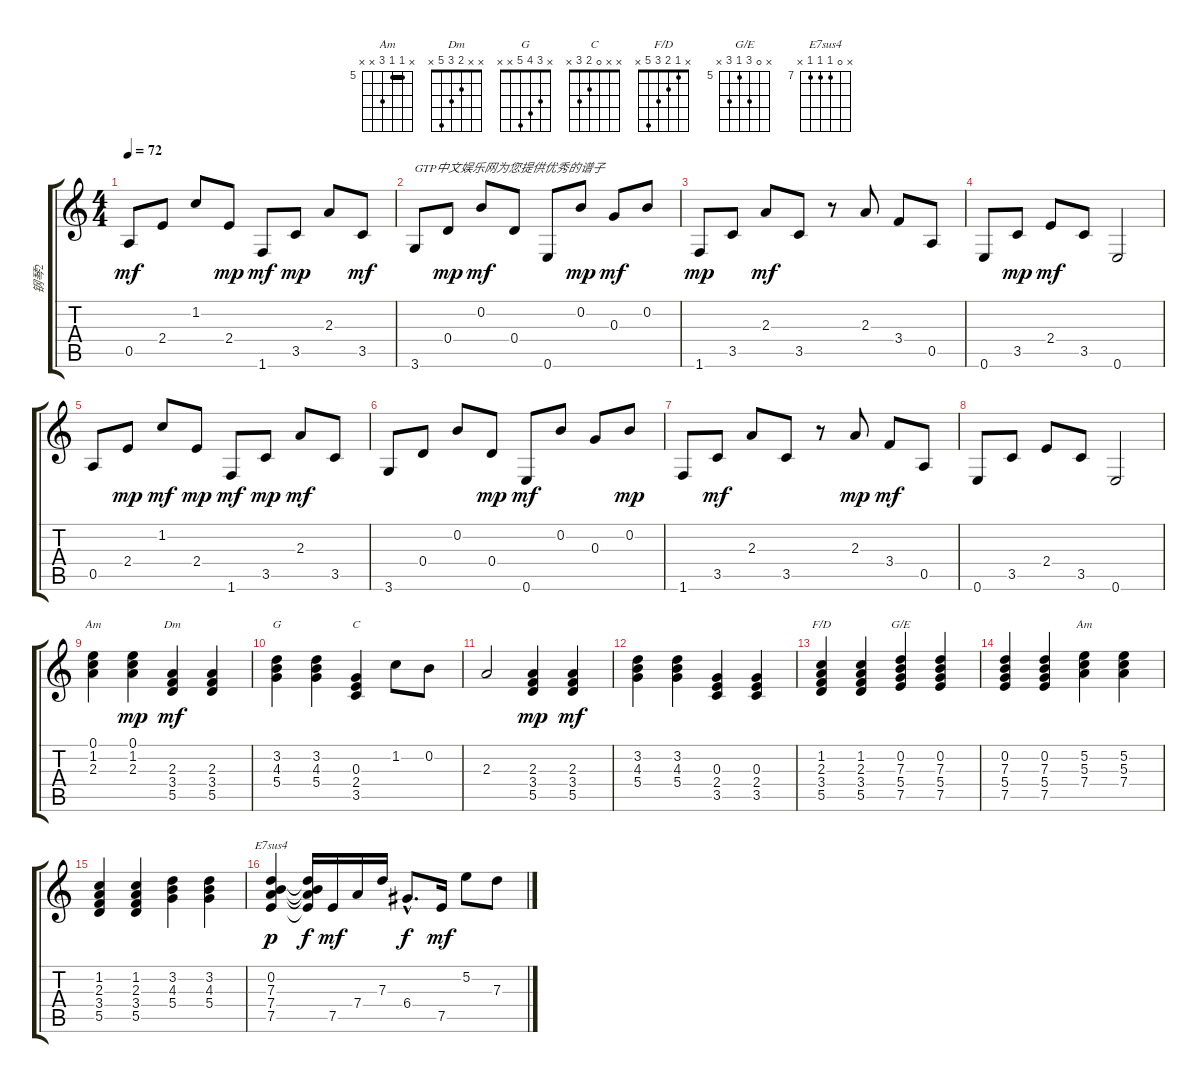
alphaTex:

\track ("钢琴2" "钢琴2") {instrument distortionguitar}
\staff {score tabs}
\tuning (E4 B3 G3 D3 A2 E2) {hide}
\chord ("Am" 0 1 2 x x x)
\chord ("Dm" x x 2 3 5 x)
\chord ("G" x 3 4 5 x x)
\chord ("C" x x 0 2 3 x)
\chord ("F/D" x 1 2 3 5 x)
\chord ("G/E" x 0 7 5 7 x) {firstfret 5}
\chord ("Am" x 5 5 7 x x) {firstfret 5 barre 5}
\chord ("E7sus4" x 0 7 7 7 x) {firstfret 7}
\ts (4 4)
\tempo 72
\clef g2
\ks c
0.5.8{dy mf instrument distortionguitar} 2.4.8 1.2.8 2.4.8{dy mp} 1.6.8{dy mf} 3.5.8{dy mp} 2.3.8 3.5.8{dy mf} |
3.6.8{txt "GTP中文娱乐网为您提供优秀的谱子"} 0.4.8{dy mp} 0.2.8{dy mf} 0.4.8 0.6.8 0.2.8{dy mp} 0.3.8{dy mf} 0.2.8 |
1.6.8{dy mp} 3.5.8 2.3.8{dy mf} 3.5.8 r.8 2.3.8 3.4.8 0.5.8 |
0.6.8 3.5.8{dy mp} 2.4.8{dy mf} 3.5.8 0.6.2 |
0.5.8 2.4.8{dy mp} 1.2.8{dy mf} 2.4.8{dy mp} 1.6.8{dy mf} 3.5.8{dy mp} 2.3.8{dy mf} 3.5.8 |
3.6.8 0.4.8 0.2.8 0.4.8{dy mp} 0.6.8{dy mf} 0.2.8 0.3.8 0.2.8{dy mp} |
1.6.8 3.5.8{dy mf} 2.3.8 3.5.8 r.8 2.3.8{dy mp} 3.4.8{dy mf} 0.5.8 |
0.6.8 3.5.8 2.4.8 3.5.8 0.6.2 |
(0.1 1.2 2.3).4{ch "Am"} (0.1 1.2 2.3).4{dy mp} (2.3 3.4 5.5).4{ch "Dm" dy mf} (2.3 3.4 5.5).4 |
(3.2 4.3 5.4).4{ch "G"} (3.2 4.3 5.4).4 (0.3 2.4 3.5).4{ch "C"} 1.2.8 0.2.8 |
2.3.2 (2.3 3.4 5.5).4{dy mp} (2.3 3.4 5.5).4{dy mf} |
(3.2 4.3 5.4).4 (3.2 4.3 5.4).4 (0.3 2.4 3.5).4 (0.3 2.4 3.5).4 |
(1.2 2.3 3.4 5.5).4{ch "F/D"} (1.2 2.3 3.4 5.5).4 (0.2 7.3 5.4 7.5).4{ch "G/E"} (0.2 7.3 5.4 7.5).4 |
(0.2 7.3 5.4 7.5).4 (0.2 7.3 5.4 7.5).4 (5.2 5.3 7.4).4{ch "Am"} (5.2 5.3 7.4).4 |
(1.2 2.3 3.4 5.5).4 (1.2 2.3 3.4 5.5).4 (3.2 4.3 5.4).4 (3.2 4.3 5.4).4 |
(0.2 7.3 7.4 7.5).4{ch "E7sus4" dy p} (0.2{t} 7.3{t} 7.4{t} 7.5{t}).16{dy f} 7.5.16{dy mf} 7.4.16 7.3.16 6.4{hac}.8{d dy f} 7.5.16{dy mf} 5.2.8 7.3.8
